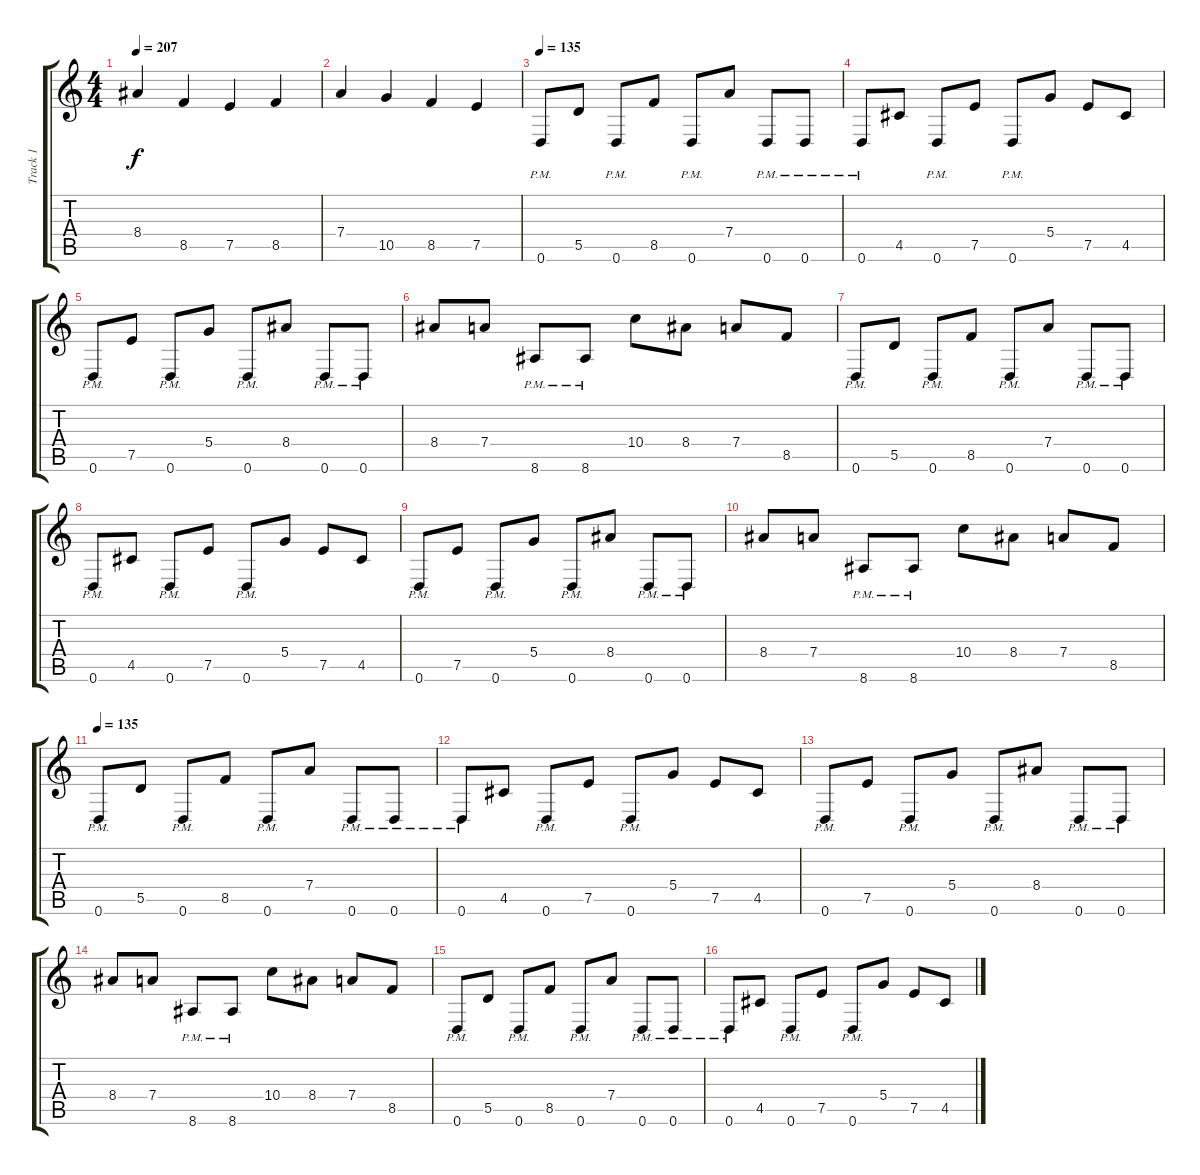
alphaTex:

\track ("Track 1" "Track 1") {instrument distortionguitar}
\staff {score tabs}
\tuning (E4 B3 G3 D3 A2 D2) {hide}
\ts (4 4)
\tempo 207
\clef g2
\ks c
8.4{t}.4{dy f} 8.5.4 7.5.4 8.5.4 |
7.4.4 10.5.4 8.5.4 7.5.4 |
\tempo 135
0.6{pm}.8 5.5.8 0.6{pm}.8 8.5.8 0.6{pm}.8 7.4.8 0.6{pm}.8 0.6{pm}.8 |
0.6{pm}.8 4.5.8 0.6{pm}.8 7.5.8 0.6{pm}.8 5.4.8 7.5.8 4.5.8 |
0.6{pm}.8 7.5.8 0.6{pm}.8 5.4.8 0.6{pm}.8 8.4.8 0.6{pm}.8 0.6{pm}.8 |
8.4.8 7.4.8 8.6{pm}.8 8.6{pm}.8 10.4.8 8.4.8 7.4.8 8.5.8 |
0.6{pm}.8 5.5.8 0.6{pm}.8 8.5.8 0.6{pm}.8 7.4.8 0.6{pm}.8 0.6{pm}.8 |
0.6{pm}.8 4.5.8 0.6{pm}.8 7.5.8 0.6{pm}.8 5.4.8 7.5.8 4.5.8 |
0.6{pm}.8 7.5.8 0.6{pm}.8 5.4.8 0.6{pm}.8 8.4.8 0.6{pm}.8 0.6{pm}.8 |
8.4.8 7.4.8 8.6{pm}.8 8.6{pm}.8 10.4.8 8.4.8 7.4.8 8.5.8 |
\tempo 135
0.6{pm}.8 5.5.8 0.6{pm}.8 8.5.8 0.6{pm}.8 7.4.8 0.6{pm}.8 0.6{pm}.8 |
0.6{pm}.8 4.5.8 0.6{pm}.8 7.5.8 0.6{pm}.8 5.4.8 7.5.8 4.5.8 |
0.6{pm}.8 7.5.8 0.6{pm}.8 5.4.8 0.6{pm}.8 8.4.8 0.6{pm}.8 0.6{pm}.8 |
8.4.8 7.4.8 8.6{pm}.8 8.6{pm}.8 10.4.8 8.4.8 7.4.8 8.5.8 |
0.6{pm}.8 5.5.8 0.6{pm}.8 8.5.8 0.6{pm}.8 7.4.8 0.6{pm}.8 0.6{pm}.8 |
0.6{pm}.8 4.5.8 0.6{pm}.8 7.5.8 0.6{pm}.8 5.4.8 7.5.8 4.5.8
